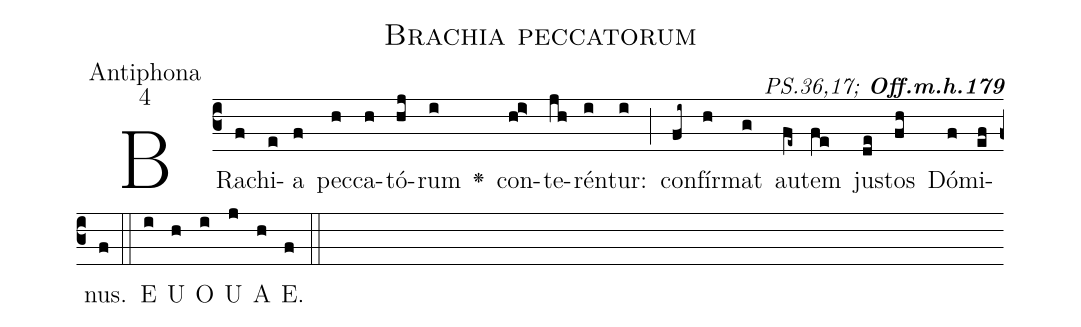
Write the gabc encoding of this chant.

name:Brachia peccatorum;
office-part:Antiphona;
mode:4;
commentary:{\itshape\mdseries PS.36,17;\/} {\bfseries Off.m.h.179};
%%
(c3)BRa(f)chi(e)a(f) pec(h)ca(h)tó(hj)rum(i) <v>\greheightstar</v>() con(hi>)te(jh)rén(i)tur:(i) (;) con(fi~)fír(h)mat(g) au(fe~)tem(fe) jus(de)tos(fh) Dó(f)mi(ef)nus.(f) (::) E(i) U(h) O(i) U(j) A(h) E.(f) (::)
